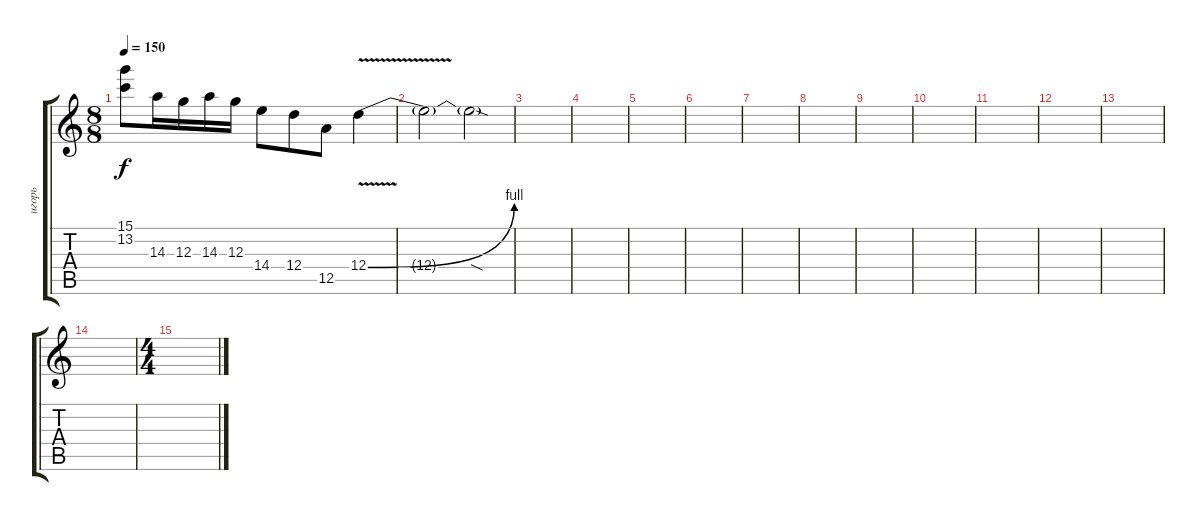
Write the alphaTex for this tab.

\track ("игорь" "игорь") {instrument distortionguitar}
\staff {score tabs}
\tuning (E4 B3 G3 D3 A2 E2) {hide}
\ts (8 8)
\tempo 150
\clef g2
\ks c
(15.1{t} 13.2{t}).8{dy f} 14.3.16 12.3.16 14.3.16 12.3.16 14.4.8 12.4.8 12.5.8 12.4{be (bend 0 0 60 4) v}.4 |
12.4{t}.2 12.4{sod t}.2 |
|
|
|
|
|
|
|
|
|
|
|
|
\ts (4 4)
